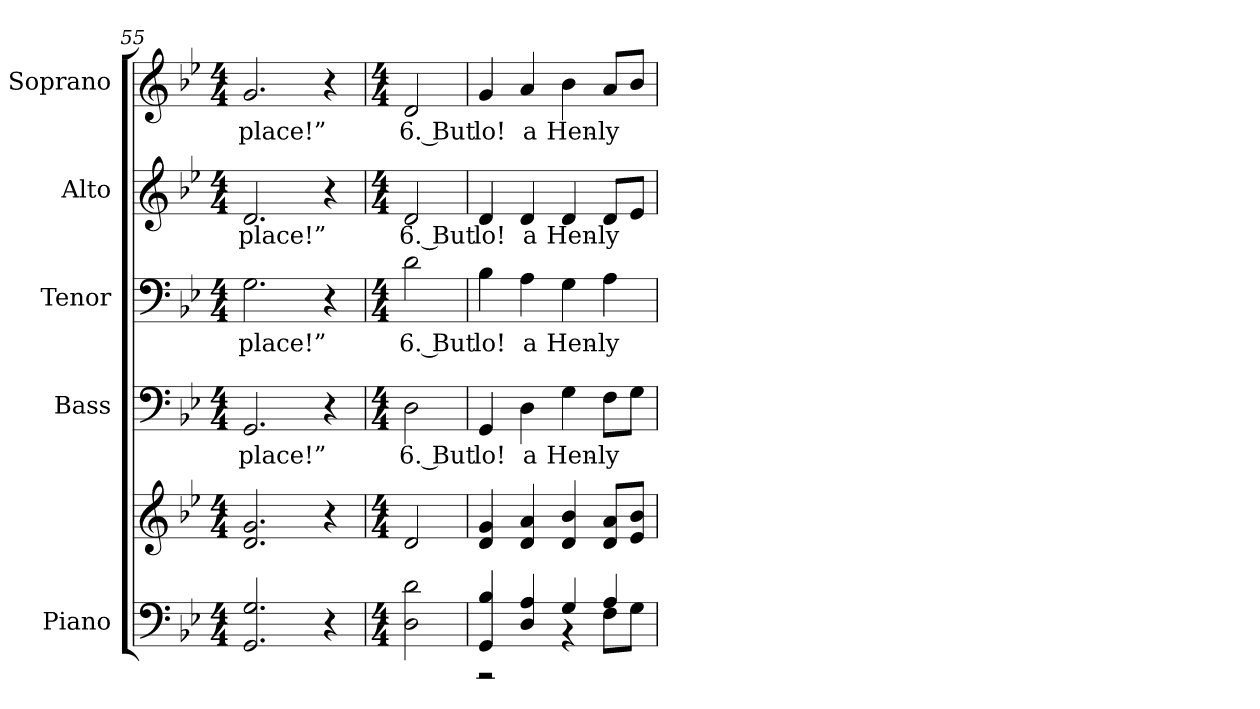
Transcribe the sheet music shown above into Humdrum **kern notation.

**kern	**kern	**kern	**text	**kern	**text	**kern	**text	**kern	**text
*part5	*part5	*part4	*part4	*part3	*part3	*part2	*part2	*part1	*part1
*staff6	*staff5	*staff4	*staff4	*staff3	*staff3	*staff2	*staff2	*staff1	*staff1
*I"Piano	*	*I"Bass	*	*I"Tenor	*	*I"Alto	*	*I"Soprano	*
*I'Pno.	*	*I'B.	*	*I'T.	*	*I'A.	*	*I'S.	*
*clefF4	*clefG2	*clefF4	*	*clefF4	*	*clefG2	*	*clefG2	*
*k[b-e-]	*k[b-e-]	*k[b-e-]	*	*k[b-e-]	*	*k[b-e-]	*	*k[b-e-]	*
*B-:	*B-:	*B-:	*	*B-:	*	*B-:	*	*B-:	*
*M4/4	*M4/4	*M4/4	*	*M4/4	*	*M4/4	*	*M4/4	*
=55	=55	=55	=55	=55	=55	=55	=55	=55	=55
!	!	!	!LO:LY:b:color=#000000	!	!	!	!	!	!
!	!	!	!	!	!LO:LY:b:color=#000000	!	!	!	!
!	!	!	!	!	!	!	!LO:LY:b:color=#000000	!	!
!	!	!	!	!	!	!	!	!	!LO:LY:b:color=#000000
2.GGi/ 2.Gi	2.di/ 2.gi	2.GGi/	place!”	2.Gi\	place!”	2.di/	place!”	2.gi/	place!”
4r	4r	4r	.	4r	.	4r	.	4r	.
!!LO:PB:g=z
=56	=56	=56	=56	=56	=56	=56	=56	=56	=56
*M4/4	*M4/4	*M4/4	*	*M4/4	*	*M4/4	*	*M4/4	*
!	!	!	!LO:LY:b:color=#000000	!	!	!	!	!	!
!	!	!	!	!	!LO:LY:b:color=#000000	!	!	!	!
!	!	!	!	!	!	!	!LO:LY:b:color=#000000	!	!
!	!	!	!	!	!	!	!	!	!LO:LY:b:color=#000000
2Di\ 2di	2di/	2Di\	6. But	2di\	6. But	2di/	6. But	2di/	6. But
=57	=57	=57	=57	=57	=57	=57	=57	=57	=57
*^	*	*	*	*	*	*	*	*	*
!	!	!	!	!LO:LY:b:color=#000000	!	!	!	!	!	!
!	!	!	!	!	!	!LO:LY:b:color=#000000	!	!	!	!
!	!	!	!	!	!	!	!	!LO:LY:b:color=#000000	!	!
!	!	!	!	!	!	!	!	!	!	!LO:LY:b:color=#000000
4GGi/ 4B-i	2r	4di/ 4gi	4GGi/	lo!	4B-i\	lo!	4di/	lo!	4gi/	lo!
!	!	!	!	!LO:LY:b:color=#000000	!	!	!	!	!	!
!	!	!	!	!	!	!LO:LY:b:color=#000000	!	!	!	!
!	!	!	!	!	!	!	!	!LO:LY:b:color=#000000	!	!
!	!	!	!	!	!	!	!	!	!	!LO:LY:b:color=#000000
4Di/ 4Ai	.	4di/ 4ai	4Di\	a	4Ai\	a	4di/	a	4ai/	a
!	!	!	!	!LO:LY:b:color=#000000	!	!	!	!	!	!
!	!	!	!	!	!	!LO:LY:b:color=#000000	!	!	!	!
!	!	!	!	!	!	!	!	!LO:LY:b:color=#000000	!	!
!	!	!	!	!	!	!	!	!	!	!LO:LY:b:color=#000000
4Gi/	4r	4di/ 4b-i	4Gi\	Hen-	4Gi\	Hen-	4di/	Hen-	4b-i\	Hen-
!	!	!	!	!LO:LY:b:color=#000000	!	!	!	!	!	!
!	!	!	!	!	!	!LO:LY:b:color=#000000	!	!	!	!
!	!	!	!	!	!	!	!	!LO:LY:b:color=#000000	!	!
!	!	!	!	!	!	!	!	!	!	!LO:LY:b:color=#000000
4Ai/	8Fi\L	8di/ 8aiL	8Fi\L	-ly	4Ai\	-ly	8di/L	-ly	8ai/L	-ly
.	8Gi\J	8e-i/ 8b-iJ	8Gi\J	.	.	.	8e-i/J	.	8b-i/J	.
*v	*v	*	*	*	*	*	*	*	*	*
=	=	=	=	=	=	=	=	=	=
*-	*-	*-	*-	*-	*-	*-	*-	*-	*-
